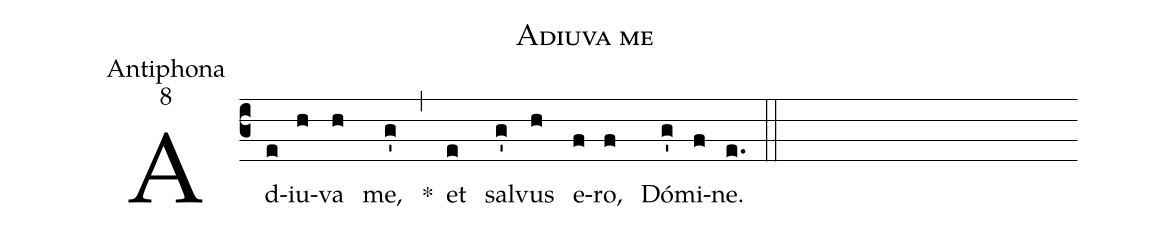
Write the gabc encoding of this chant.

name:Adiuva me ;
office-part:Antiphona;
mode:8;
%%
(c3) Ad(e)iu(h)va (h) me, (g') *(,) et (e) sal(g')vus (h) e(f)ro, (f) Dó(g')mi(f)ne. (e.::)
